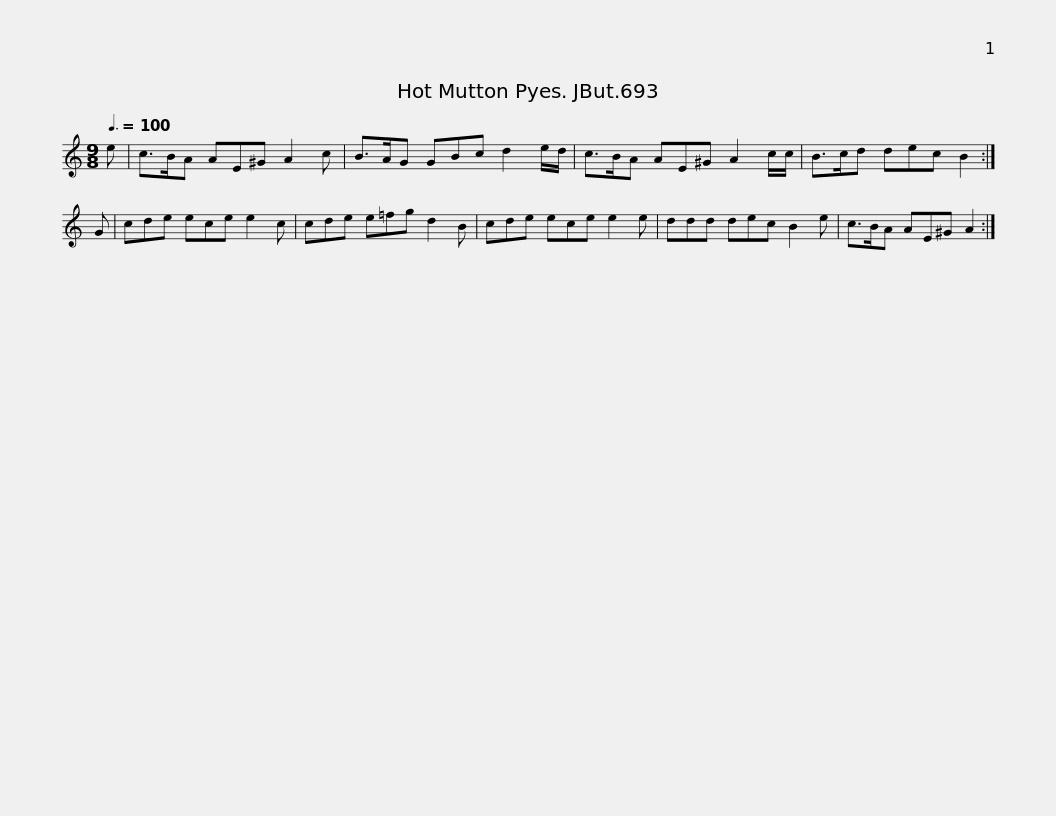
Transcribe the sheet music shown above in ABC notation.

X:1
L:1/8
Q:3/8=100
M:9/8
I:linebreak $
K:C
V:1 treble
V:1
 e | c>BA AE^G A2 c | B>AG GBc d2 e/d/ | c>BA AE^G A2 c/c/ | B>cd dec B2 :| %5
 G |$ cde ece e2 c | cde e=fg d2 B | cde ece e2 e | ddd dec B2 e | %10
 c>BA AE^G A2 :| %11
